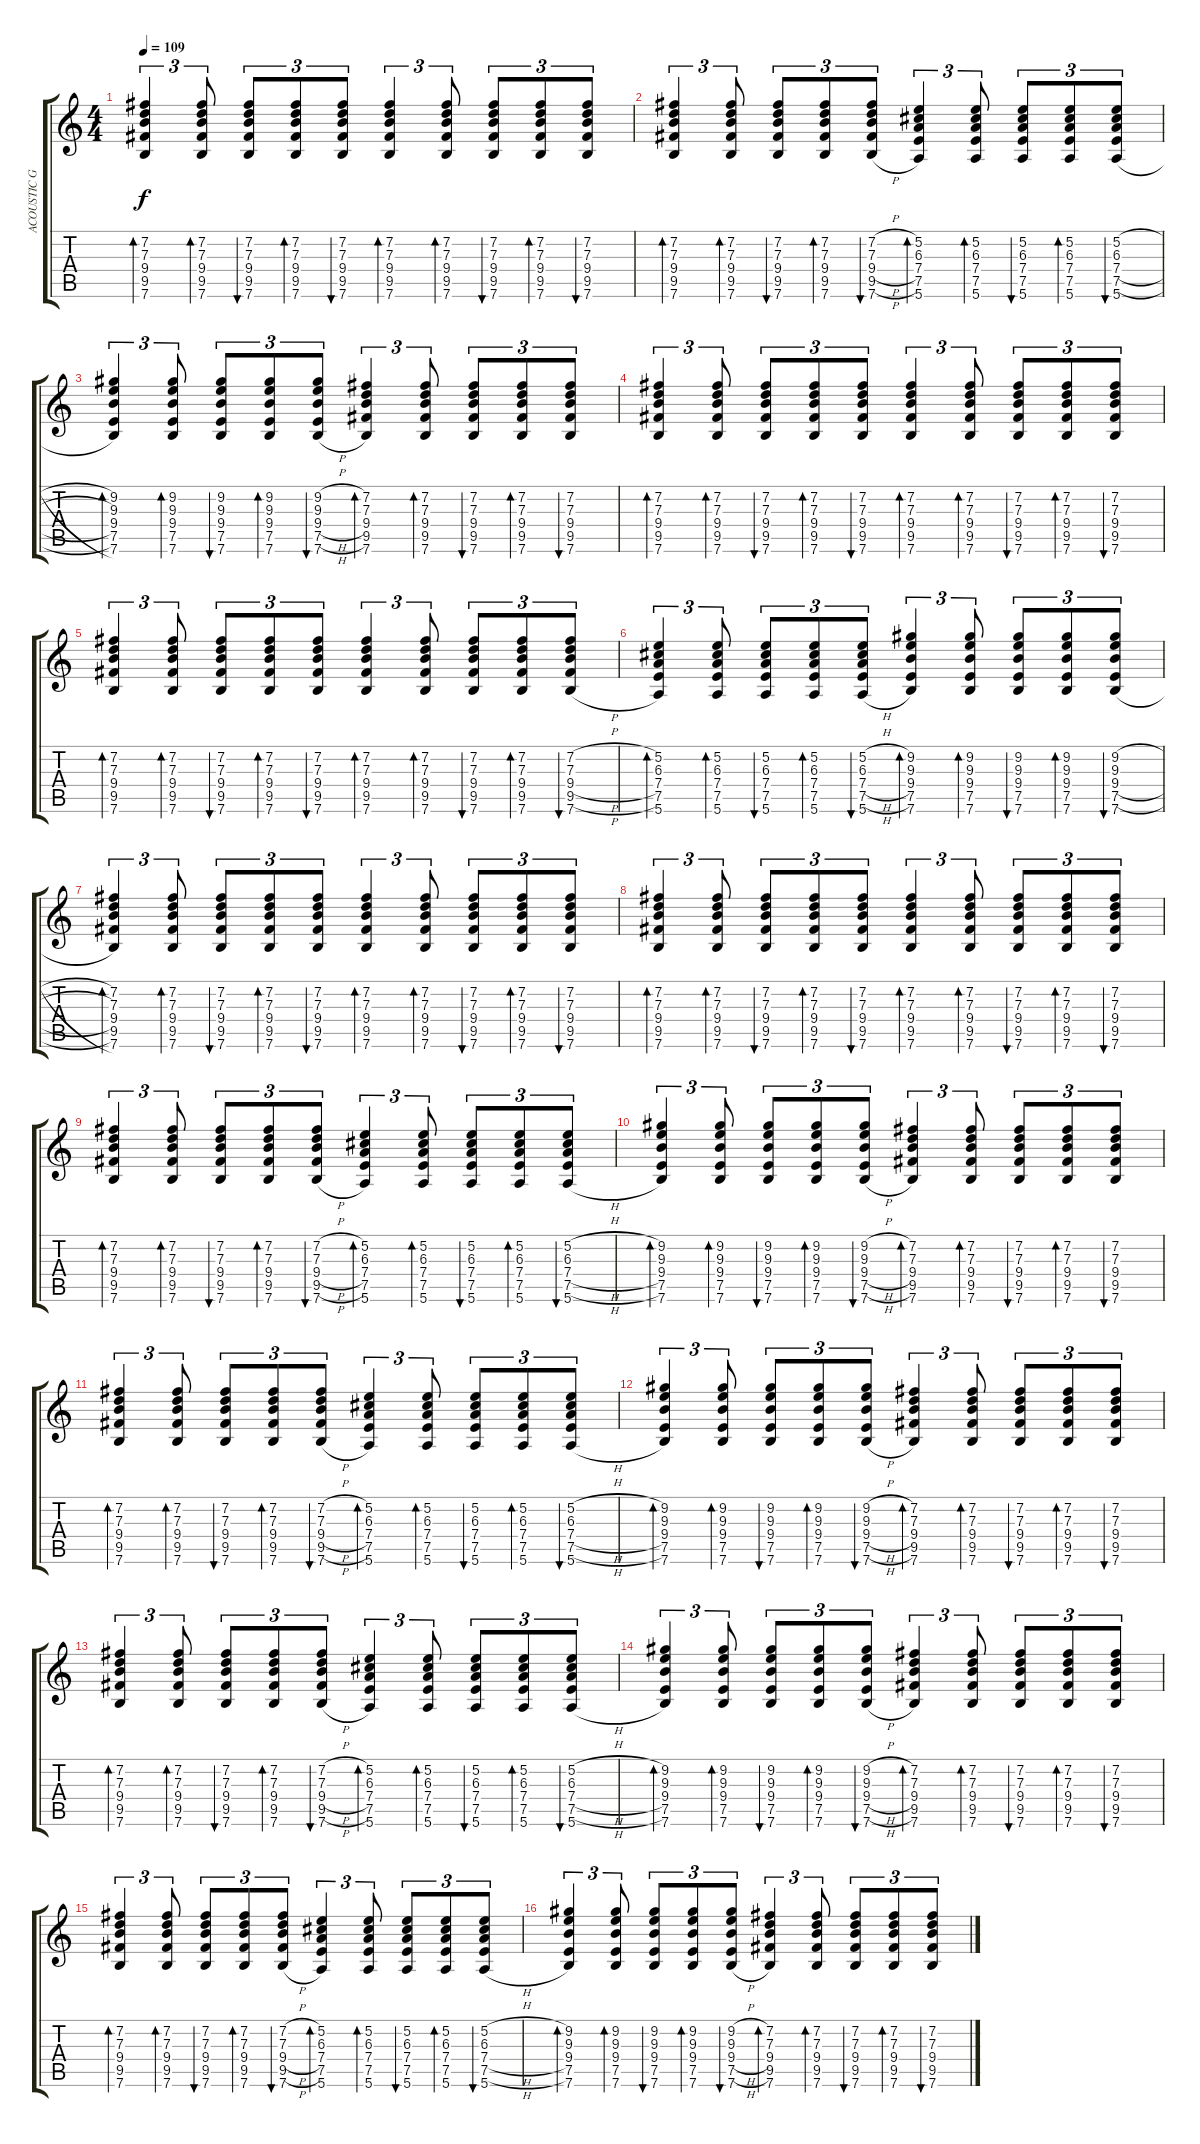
\track ("ACOUSTIC GUITAR I" "ACOUSTIC G") {instrument acousticguitarsteel}
\staff {score tabs}
\tuning (E4 B3 G3 D3 A2 E2) {hide}
\ts (4 4)
\tempo 109
\clef g2
\ks c
(7.2 7.3 9.4 9.5 7.6).4{tu (3 2) bd 60 dy f} (7.2 7.3 9.4 9.5 7.6).8{tu (3 2) bd 60} (7.2 7.3 9.4 9.5 7.6).8{tu (3 2) bu 60} (7.2 7.3 9.4 9.5 7.6).8{tu (3 2) bd 60} (7.2 7.3 9.4 9.5 7.6).8{tu (3 2) bu 60} (7.2 7.3 9.4 9.5 7.6).4{tu (3 2) bd 60} (7.2 7.3 9.4 9.5 7.6).8{tu (3 2) bd 60} (7.2 7.3 9.4 9.5 7.6).8{tu (3 2) bu 60} (7.2 7.3 9.4 9.5 7.6).8{tu (3 2) bd 60} (7.2 7.3 9.4 9.5 7.6).8{tu (3 2) bu 60} |
(7.2 7.3 9.4 9.5 7.6).4{tu (3 2) bd 60} (7.2 7.3 9.4 9.5 7.6).8{tu (3 2) bd 60} (7.2 7.3 9.4 9.5 7.6).8{tu (3 2) bu 60} (7.2 7.3 9.4 9.5 7.6).8{tu (3 2) bd 60} (7.2{h} 7.3{h} 9.4{h} 9.5{h} 7.6{h}).8{tu (3 2) bu 60} (5.2 6.3 7.4 7.5 5.6).4{tu (3 2) bd 60} (5.2 6.3 7.4 7.5 5.6).8{tu (3 2) bd 60} (5.2 6.3 7.4 7.5 5.6).8{tu (3 2) bu 60} (5.2 6.3 7.4 7.5 5.6).8{tu (3 2) bd 60} (5.2{h} 6.3{h} 7.4{h} 7.5{h} 5.6{h}).8{tu (3 2) bu 60} |
(9.2 9.3 9.4 7.5 7.6).4{tu (3 2) bd 60} (9.2 9.3 9.4 7.5 7.6).8{tu (3 2) bd 60} (9.2 9.3 9.4 7.5 7.6).8{tu (3 2) bu 60} (9.2 9.3 9.4 7.5 7.6).8{tu (3 2) bd 60} (9.2{h} 9.3{h} 9.4{h} 7.5{h} 7.6{h}).8{tu (3 2) bu 60} (7.2 7.3 9.4 9.5 7.6).4{tu (3 2) bd 60} (7.2 7.3 9.4 9.5 7.6).8{tu (3 2) bd 60} (7.2 7.3 9.4 9.5 7.6).8{tu (3 2) bu 60} (7.2 7.3 9.4 9.5 7.6).8{tu (3 2) bd 60} (7.2 7.3 9.4 9.5 7.6).8{tu (3 2) bu 60} |
(7.2 7.3 9.4 9.5 7.6).4{tu (3 2) bd 60} (7.2 7.3 9.4 9.5 7.6).8{tu (3 2) bd 60} (7.2 7.3 9.4 9.5 7.6).8{tu (3 2) bu 60} (7.2 7.3 9.4 9.5 7.6).8{tu (3 2) bd 60} (7.2 7.3 9.4 9.5 7.6).8{tu (3 2) bu 60} (7.2 7.3 9.4 9.5 7.6).4{tu (3 2) bd 60} (7.2 7.3 9.4 9.5 7.6).8{tu (3 2) bd 60} (7.2 7.3 9.4 9.5 7.6).8{tu (3 2) bu 60} (7.2 7.3 9.4 9.5 7.6).8{tu (3 2) bd 60} (7.2 7.3 9.4 9.5 7.6).8{tu (3 2) bu 60} |
(7.2 7.3 9.4 9.5 7.6).4{tu (3 2) bd 60} (7.2 7.3 9.4 9.5 7.6).8{tu (3 2) bd 60} (7.2 7.3 9.4 9.5 7.6).8{tu (3 2) bu 60} (7.2 7.3 9.4 9.5 7.6).8{tu (3 2) bd 60} (7.2 7.3 9.4 9.5 7.6).8{tu (3 2) bu 60} (7.2 7.3 9.4 9.5 7.6).4{tu (3 2) bd 60} (7.2 7.3 9.4 9.5 7.6).8{tu (3 2) bd 60} (7.2 7.3 9.4 9.5 7.6).8{tu (3 2) bu 60} (7.2 7.3 9.4 9.5 7.6).8{tu (3 2) bd 60} (7.2{h} 7.3{h} 9.4{h} 9.5{h} 7.6{h}).8{tu (3 2) bu 60} |
(5.2 6.3 7.4 7.5 5.6).4{tu (3 2) bd 60} (5.2 6.3 7.4 7.5 5.6).8{tu (3 2) bd 60} (5.2 6.3 7.4 7.5 5.6).8{tu (3 2) bu 60} (5.2 6.3 7.4 7.5 5.6).8{tu (3 2) bd 60} (5.2{h} 6.3{h} 7.4{h} 7.5{h} 5.6{h}).8{tu (3 2) bu 60} (9.2 9.3 9.4 7.5 7.6).4{tu (3 2) bd 60} (9.2 9.3 9.4 7.5 7.6).8{tu (3 2) bd 60} (9.2 9.3 9.4 7.5 7.6).8{tu (3 2) bu 60} (9.2 9.3 9.4 7.5 7.6).8{tu (3 2) bd 60} (9.2{h} 9.3{h} 9.4{h} 7.5{h} 7.6{h}).8{tu (3 2) bu 60} |
(7.2 7.3 9.4 9.5 7.6).4{tu (3 2) bd 60} (7.2 7.3 9.4 9.5 7.6).8{tu (3 2) bd 60} (7.2 7.3 9.4 9.5 7.6).8{tu (3 2) bu 60} (7.2 7.3 9.4 9.5 7.6).8{tu (3 2) bd 60} (7.2 7.3 9.4 9.5 7.6).8{tu (3 2) bu 60} (7.2 7.3 9.4 9.5 7.6).4{tu (3 2) bd 60} (7.2 7.3 9.4 9.5 7.6).8{tu (3 2) bd 60} (7.2 7.3 9.4 9.5 7.6).8{tu (3 2) bu 60} (7.2 7.3 9.4 9.5 7.6).8{tu (3 2) bd 60} (7.2 7.3 9.4 9.5 7.6).8{tu (3 2) bu 60} |
(7.2 7.3 9.4 9.5 7.6).4{tu (3 2) bd 60} (7.2 7.3 9.4 9.5 7.6).8{tu (3 2) bd 60} (7.2 7.3 9.4 9.5 7.6).8{tu (3 2) bu 60} (7.2 7.3 9.4 9.5 7.6).8{tu (3 2) bd 60} (7.2 7.3 9.4 9.5 7.6).8{tu (3 2) bu 60} (7.2 7.3 9.4 9.5 7.6).4{tu (3 2) bd 60} (7.2 7.3 9.4 9.5 7.6).8{tu (3 2) bd 60} (7.2 7.3 9.4 9.5 7.6).8{tu (3 2) bu 60} (7.2 7.3 9.4 9.5 7.6).8{tu (3 2) bd 60} (7.2 7.3 9.4 9.5 7.6).8{tu (3 2) bu 60} |
(7.2 7.3 9.4 9.5 7.6).4{tu (3 2) bd 60} (7.2 7.3 9.4 9.5 7.6).8{tu (3 2) bd 60} (7.2 7.3 9.4 9.5 7.6).8{tu (3 2) bu 60} (7.2 7.3 9.4 9.5 7.6).8{tu (3 2) bd 60} (7.2{h} 7.3{h} 9.4{h} 9.5{h} 7.6{h}).8{tu (3 2) bu 60} (5.2 6.3 7.4 7.5 5.6).4{tu (3 2) bd 60} (5.2 6.3 7.4 7.5 5.6).8{tu (3 2) bd 60} (5.2 6.3 7.4 7.5 5.6).8{tu (3 2) bu 60} (5.2 6.3 7.4 7.5 5.6).8{tu (3 2) bd 60} (5.2{h} 6.3{h} 7.4{h} 7.5{h} 5.6{h}).8{tu (3 2) bu 60} |
(9.2 9.3 9.4 7.5 7.6).4{tu (3 2) bd 60} (9.2 9.3 9.4 7.5 7.6).8{tu (3 2) bd 60} (9.2 9.3 9.4 7.5 7.6).8{tu (3 2) bu 60} (9.2 9.3 9.4 7.5 7.6).8{tu (3 2) bd 60} (9.2{h} 9.3{h} 9.4{h} 7.5{h} 7.6{h}).8{tu (3 2) bu 60} (7.2 7.3 9.4 9.5 7.6).4{tu (3 2) bd 60} (7.2 7.3 9.4 9.5 7.6).8{tu (3 2) bd 60} (7.2 7.3 9.4 9.5 7.6).8{tu (3 2) bu 60} (7.2 7.3 9.4 9.5 7.6).8{tu (3 2) bd 60} (7.2 7.3 9.4 9.5 7.6).8{tu (3 2) bu 60} |
(7.2 7.3 9.4 9.5 7.6).4{tu (3 2) bd 60} (7.2 7.3 9.4 9.5 7.6).8{tu (3 2) bd 60} (7.2 7.3 9.4 9.5 7.6).8{tu (3 2) bu 60} (7.2 7.3 9.4 9.5 7.6).8{tu (3 2) bd 60} (7.2{h} 7.3{h} 9.4{h} 9.5{h} 7.6{h}).8{tu (3 2) bu 60} (5.2 6.3 7.4 7.5 5.6).4{tu (3 2) bd 60} (5.2 6.3 7.4 7.5 5.6).8{tu (3 2) bd 60} (5.2 6.3 7.4 7.5 5.6).8{tu (3 2) bu 60} (5.2 6.3 7.4 7.5 5.6).8{tu (3 2) bd 60} (5.2{h} 6.3{h} 7.4{h} 7.5{h} 5.6{h}).8{tu (3 2) bu 60} |
(9.2 9.3 9.4 7.5 7.6).4{tu (3 2) bd 60} (9.2 9.3 9.4 7.5 7.6).8{tu (3 2) bd 60} (9.2 9.3 9.4 7.5 7.6).8{tu (3 2) bu 60} (9.2 9.3 9.4 7.5 7.6).8{tu (3 2) bd 60} (9.2{h} 9.3{h} 9.4{h} 7.5{h} 7.6{h}).8{tu (3 2) bu 60} (7.2 7.3 9.4 9.5 7.6).4{tu (3 2) bd 60} (7.2 7.3 9.4 9.5 7.6).8{tu (3 2) bd 60} (7.2 7.3 9.4 9.5 7.6).8{tu (3 2) bu 60} (7.2 7.3 9.4 9.5 7.6).8{tu (3 2) bd 60} (7.2 7.3 9.4 9.5 7.6).8{tu (3 2) bu 60} |
(7.2 7.3 9.4 9.5 7.6).4{tu (3 2) bd 60} (7.2 7.3 9.4 9.5 7.6).8{tu (3 2) bd 60} (7.2 7.3 9.4 9.5 7.6).8{tu (3 2) bu 60} (7.2 7.3 9.4 9.5 7.6).8{tu (3 2) bd 60} (7.2{h} 7.3{h} 9.4{h} 9.5{h} 7.6{h}).8{tu (3 2) bu 60} (5.2 6.3 7.4 7.5 5.6).4{tu (3 2) bd 60} (5.2 6.3 7.4 7.5 5.6).8{tu (3 2) bd 60} (5.2 6.3 7.4 7.5 5.6).8{tu (3 2) bu 60} (5.2 6.3 7.4 7.5 5.6).8{tu (3 2) bd 60} (5.2{h} 6.3{h} 7.4{h} 7.5{h} 5.6{h}).8{tu (3 2) bu 60} |
(9.2 9.3 9.4 7.5 7.6).4{tu (3 2) bd 60} (9.2 9.3 9.4 7.5 7.6).8{tu (3 2) bd 60} (9.2 9.3 9.4 7.5 7.6).8{tu (3 2) bu 60} (9.2 9.3 9.4 7.5 7.6).8{tu (3 2) bd 60} (9.2{h} 9.3{h} 9.4{h} 7.5{h} 7.6{h}).8{tu (3 2) bu 60} (7.2 7.3 9.4 9.5 7.6).4{tu (3 2) bd 60} (7.2 7.3 9.4 9.5 7.6).8{tu (3 2) bd 60} (7.2 7.3 9.4 9.5 7.6).8{tu (3 2) bu 60} (7.2 7.3 9.4 9.5 7.6).8{tu (3 2) bd 60} (7.2 7.3 9.4 9.5 7.6).8{tu (3 2) bu 60} |
(7.2 7.3 9.4 9.5 7.6).4{tu (3 2) bd 60} (7.2 7.3 9.4 9.5 7.6).8{tu (3 2) bd 60} (7.2 7.3 9.4 9.5 7.6).8{tu (3 2) bu 60} (7.2 7.3 9.4 9.5 7.6).8{tu (3 2) bd 60} (7.2{h} 7.3{h} 9.4{h} 9.5{h} 7.6{h}).8{tu (3 2) bu 60} (5.2 6.3 7.4 7.5 5.6).4{tu (3 2) bd 60} (5.2 6.3 7.4 7.5 5.6).8{tu (3 2) bd 60} (5.2 6.3 7.4 7.5 5.6).8{tu (3 2) bu 60} (5.2 6.3 7.4 7.5 5.6).8{tu (3 2) bd 60} (5.2{h} 6.3{h} 7.4{h} 7.5{h} 5.6{h}).8{tu (3 2) bu 60} |
(9.2 9.3 9.4 7.5 7.6).4{tu (3 2) bd 60} (9.2 9.3 9.4 7.5 7.6).8{tu (3 2) bd 60} (9.2 9.3 9.4 7.5 7.6).8{tu (3 2) bu 60} (9.2 9.3 9.4 7.5 7.6).8{tu (3 2) bd 60} (9.2{h} 9.3{h} 9.4{h} 7.5{h} 7.6{h}).8{tu (3 2) bu 60} (7.2 7.3 9.4 9.5 7.6).4{tu (3 2) bd 60} (7.2 7.3 9.4 9.5 7.6).8{tu (3 2) bd 60} (7.2 7.3 9.4 9.5 7.6).8{tu (3 2) bu 60} (7.2 7.3 9.4 9.5 7.6).8{tu (3 2) bd 60} (7.2 7.3 9.4 9.5 7.6).8{tu (3 2) bu 60}
